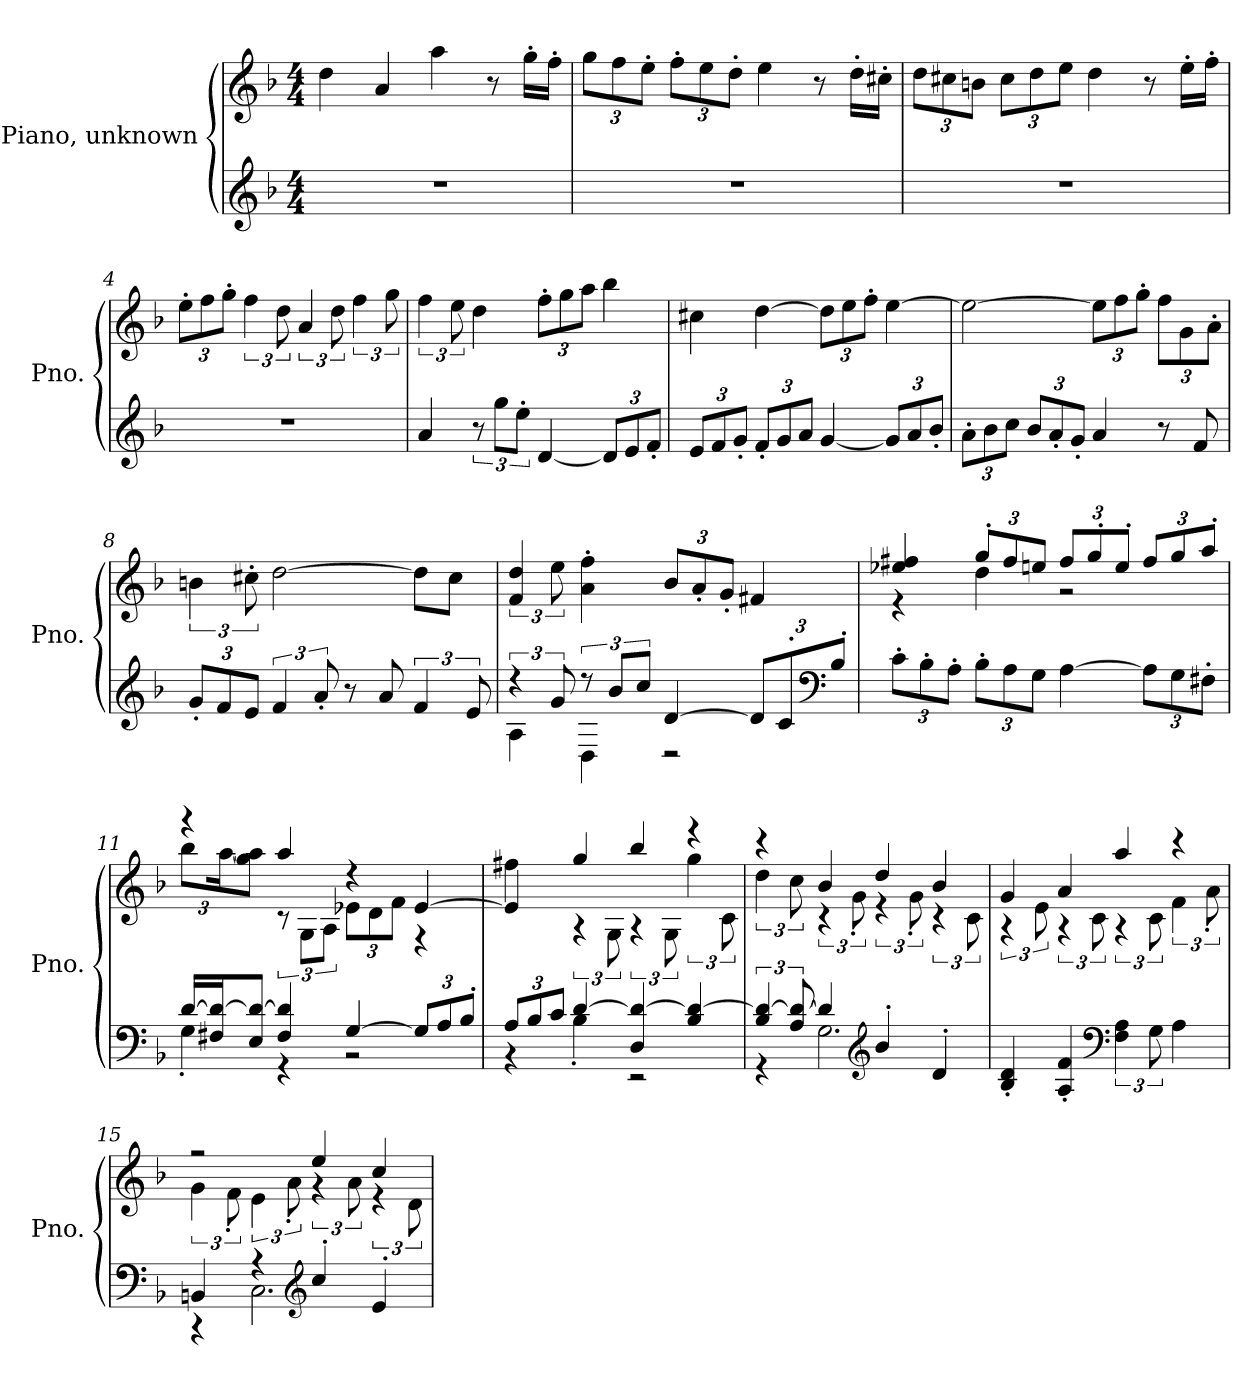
**kern	**kern
*part1	*part1
*staff2	*staff1
*I"Piano, unknown	*
*I'Pno.	*
*clefG2	*clefG2
*k[b-]	*k[b-]
*M4/4	*M4/4
*MM121	*MM121
=1	=1
1r	4dd\
.	4a/
.	4aa\
.	8r
.	16gg'\LL
.	16ff'\JJ
=2	=2
*	*Xbrackettup
1r	12gg\L
.	12ff\
.	12ee'\J
.	12ff'\L
.	12ee\
.	12dd'\J
.	4ee\
.	8r
.	16dd'\LL
.	16cc#X'\JJ
=3	=3
1r	12dd\L
.	12cc#X\
.	12bn\J
.	12cc#\L
.	12dd\
.	12ee\J
.	4dd\
.	8r
.	16ee'\LL
.	16ff'\JJ
=4	=4
1r	12ee'\L
.	12ff\
.	12gg'\J
*	*brackettup
.	6ff\
.	12dd\
.	6a/
.	12dd\
.	6ff\
.	12gg\
!!LO:LB:g=z
=5	=5
4a/	6ff\
.	12ee\
12r	4dd\
12gg\L	.
12ee'\J	.
*	*Xbrackettup
[4d/	12ff'\L
.	12gg\
.	12aa\J
*Xbrackettup	*
12d/L]	4bb-\
12e/	.
12f'/J	.
=6	=6
12e/L	4cc#X\
12f/	.
12g'/J	.
12f'/L	[4dd\
12g/	.
12a/J	.
[4g/	12dd\L]
.	12ee\
.	12ff'\J
12g/L]	[4ee\
12a/	.
12b-'/J	.
=7	=7
12a'\L	2ee\_
12b-\	.
12cc\J	.
12b-/L	.
12a'/	.
12g'/J	.
4a/	12ee\L]
.	12ff\
.	12gg'\J
8r	12ff\L
.	12g\
8f/	.
.	12a'\J
!!LO:LB:g=z
=8	=8
*	*brackettup
12g'/L	6bn\
12f/	.
12e/J	12cc#X'\
*brackettup	*
6f/	[2dd\
12a'/	.
8r	.
8a/	.
6f/	8dd\L]
.	8cc#\J
12e/	.
=9	=9
*^	*
6r	4A\	6f/ 6dd/
12g/	.	12ee\
12r	4D\	4a\' 4ff\'
12b-/L	.	.
12cc/J	.	.
*	*	*Xbrackettup
[4d/	2r	12b-/L
.	.	12a'/
.	.	12g'/J
*Xbrackettup	*	*
12d/L]	.	4f#X/
12c'/	.	.
*clefF4	*	*
12B-'/J	.	.
*v	*v	*
=10	=10
*	*^
12c'\L	4ee-X/ 4ff#X/	4r
12B-'\	.	.
12A'\J	.	.
12B-'\L	12gg'/L	4dd\
12A\	12ff#/	.
12G\J	12een/J	.
[4A\	12ff#/L	2r
.	12gg'/	.
.	12ee'/J	.
12A\L]	12ff#/L	.
12G\	12gg/	.
12F#X'\J	12aa'/J	.
!!LO:LB:g=z	!!
=11	=11	=11
*^	*	*
[16d/LL	4G'\	4r	12bb-\L
16F#X/ 16d/_J	.	.	.
.	.	.	[24aa\K
8E/ 8d/_J	.	.	8gg\ 8aa\]J
*	*	*	*brackettup
4F#/ 4d/]	4r	4aa/	12r
.	.	.	12G\L
.	.	.	12A\J
*	*	*	*Xbrackettup
[4G/	2r	4r	12e-X\L
.	.	.	12d\
.	.	.	12f\J
12G/L]	.	[4e-/	4r
12A/	.	.	.
12B-'/J	.	.	.
=12	=12	=12	=12
12A/L	4r	4e-/]	4ff#X\
12B-/	.	.	.
12c/J	.	.	.
*	*	*	*brackettup
[4d/	4B-'\	4gg/	6r
.	.	.	12G\
4D/ 4d/_	2r	4bb-/	6r
.	.	.	12G\
4B-/ 4d/_	.	4r	6gg\
.	.	.	12c\
=13	=13	=13	=13
*brackettup	*	*	*
6B-/ 6d/_	4r	4r	6dd\
12A/ 12d/_	.	.	12cc\
4d/]	2.G\	4b-/	6r
.	.	.	12g'\
*clefG2	*	*	*
4b-'/	.	4dd/	6r
.	.	.	12g'\
4d'/	.	4b-/	6r
.	.	.	12c\
*v	*v	*	*
!!LO:LB:g=z	!!
=14	=14	=14
4B-/' 4d/'	4g/	6r
.	.	12e\
4A/' 4f/'	4a/	6r
.	.	12c\
*clefF4	*	*
6F\ 6A\	4aa/	6r
12G\	.	12c\
4A\	4r	6f\
.	.	12a'\
=15	=15	=15
*^	*	*
4BBn/	4r	2r	6g\
.	.	.	12f'\
4r	2.C\	.	6e\
.	.	.	12a'\
*clefG2	*	*	*
4cc'/	.	4ee/	6r
.	.	.	12a\
4e'/	.	4cc/	6r
.	.	.	12d\
*v	*v	*	*
*	*v	*v
=	=
*-	*-
